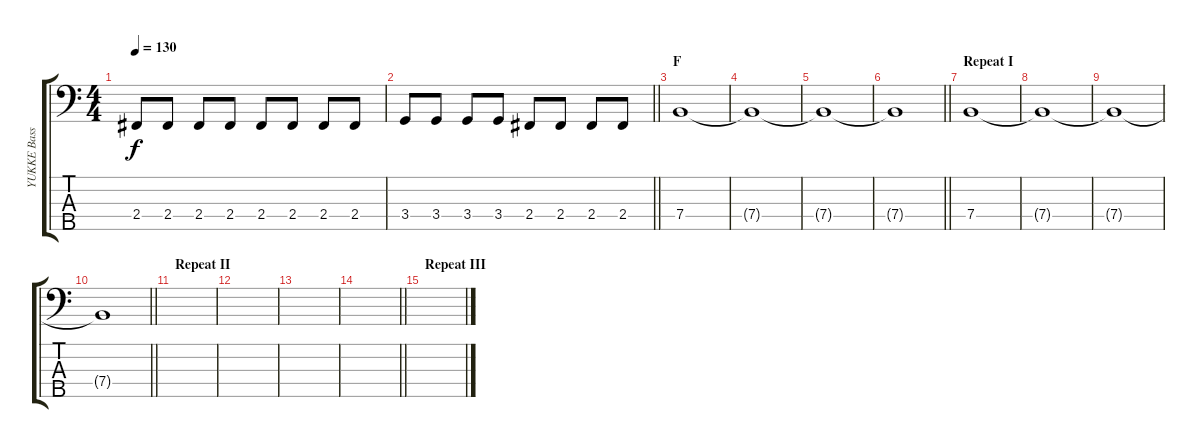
\track ("YUKKE Bass" "YUKKE Bass") {instrument electricbassfinger}
\staff {score tabs}
\tuning (G2 D2 A1 E1 B0) {hide}
\ts (4 4)
\tempo 130
\clef f4
\ks c
2.4.8{dy f} 2.4.8 2.4.8 2.4.8 2.4.8 2.4.8 2.4.8 2.4.8 |
\barLineRight lightlight
3.4.8 3.4.8 3.4.8 3.4.8 2.4.8 2.4.8 2.4.8 2.4.8 |
\section ("" "F")
7.4.1 |
7.4{t}.1 |
7.4{t}.1 |
\barLineRight lightlight
7.4{t}.1 |
\section ("" "Repeat I")
7.4.1 |
7.4{t}.1 |
7.4{t}.1 |
\barLineRight lightlight
7.4{t}.1 |
\section ("" "Repeat II")
|
|
|
\barLineRight lightlight
|
\section ("" "Repeat III")
